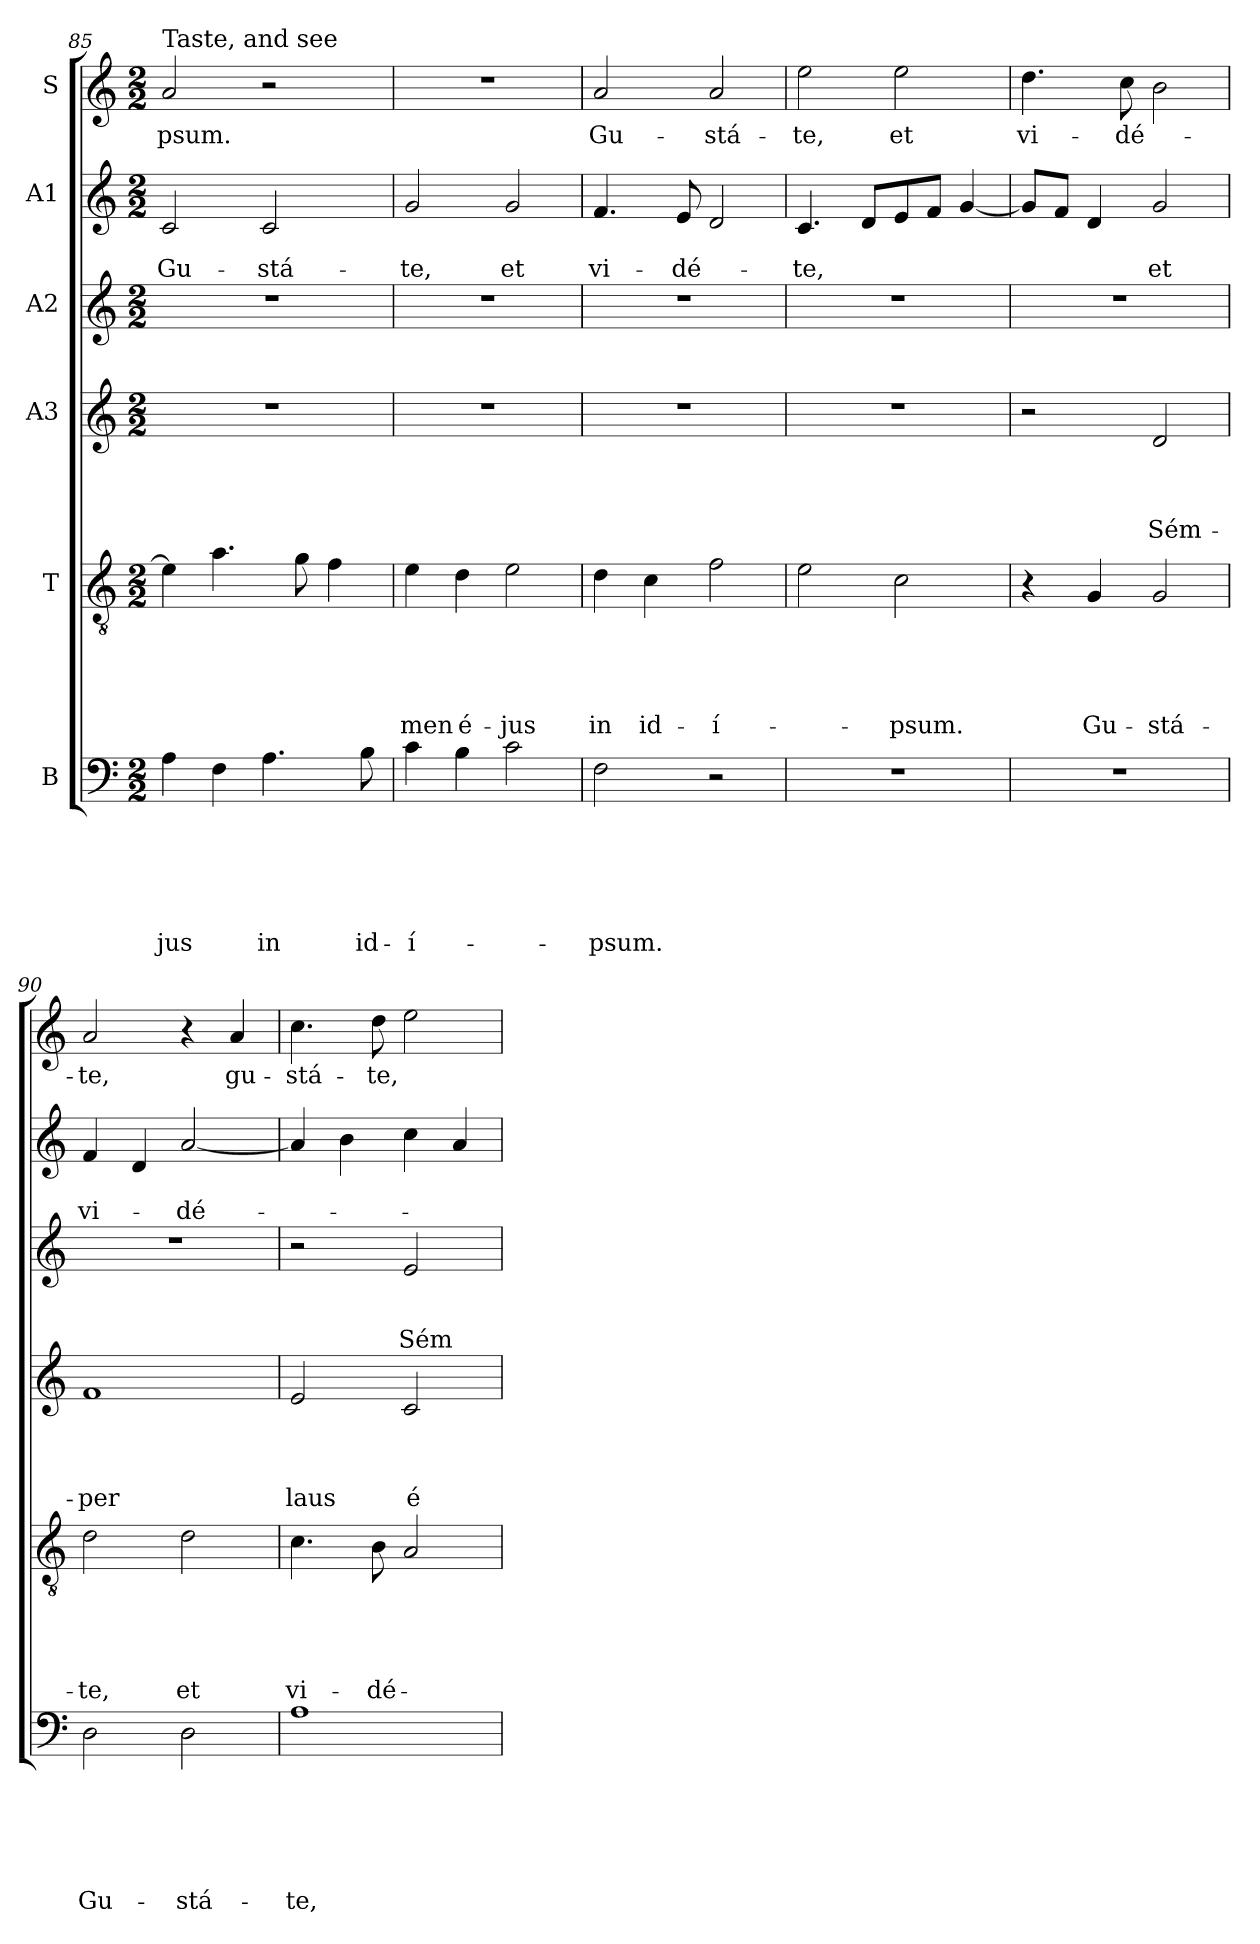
**kern	**text	**text	**text	**text	**text	**text	**kern	**text	**text	**text	**text	**text	**kern	**text	**text	**text	**text	**kern	**text	**text	**text	**kern	**text	**text	**kern	**text
*part6	*part6	*part6	*part6	*part6	*part6	*part6	*part5	*part5	*part5	*part5	*part5	*part5	*part4	*part4	*part4	*part4	*part4	*part3	*part3	*part3	*part3	*part2	*part2	*part2	*part1	*part1
*staff6	*staff6	*staff6	*staff6	*staff6	*staff6	*staff6	*staff5	*staff5	*staff5	*staff5	*staff5	*staff5	*staff4	*staff4	*staff4	*staff4	*staff4	*staff3	*staff3	*staff3	*staff3	*staff2	*staff2	*staff2	*staff1	*staff1
*I"B	*	*	*	*	*	*	*I"T	*	*	*	*	*	*I"A3	*	*	*	*	*I"A2	*	*	*	*I"A1	*	*	*I"S	*
*clefF4	*	*	*	*	*	*	*clefGv2	*	*	*	*	*	*clefG2	*	*	*	*	*clefG2	*	*	*	*clefG2	*	*	*clefG2	*
*k[]	*	*	*	*	*	*	*k[]	*	*	*	*	*	*k[]	*	*	*	*	*k[]	*	*	*	*k[]	*	*	*k[]	*
*C:	*	*	*	*	*	*	*C:	*	*	*	*	*	*C:	*	*	*	*	*C:	*	*	*	*C:	*	*	*C:	*
*M2/2	*	*	*	*	*	*	*M2/2	*	*	*	*	*	*M2/2	*	*	*	*	*M2/2	*	*	*	*M2/2	*	*	*M2/2	*
=85	=85	=85	=85	=85	=85	=85	=85	=85	=85	=85	=85	=85	=85	=85	=85	=85	=85	=85	=85	=85	=85	=85	=85	=85	=85	=85
!	!	!	!	!	!	!	!	!	!	!	!	!	!	!	!	!	!	!	!	!	!	!	!	!	!LO:TX:a:t=Taste, and see	!
!	!	!	!	!	!	!LO:LY:b	!	!	!	!	!	!	!	!	!	!	!	!	!	!	!	!	!	!LO:LY:b	!	!LO:LY:b
4A\	.	.	.	.	.	-jus	4e\]	.	.	.	.	.	1r	.	.	.	.	1r	.	.	.	2c/	.	Gu-	2a/	-psum.
4F\	.	.	.	.	.	.	4.a\	.	.	.	.	.	.	.	.	.	.	.	.	.	.	.	.	.	.	.
!	!	!	!	!	!	!LO:LY:b	!	!	!	!	!	!	!	!	!	!	!	!	!	!	!	!	!	!LO:LY:b	!	!
4.A\	.	.	.	.	.	in	.	.	.	.	.	.	.	.	.	.	.	.	.	.	.	2c/	.	-stá-	2r	.
.	.	.	.	.	.	.	8g\	.	.	.	.	.	.	.	.	.	.	.	.	.	.	.	.	.	.	.
.	.	.	.	.	.	.	4f\	.	.	.	.	.	.	.	.	.	.	.	.	.	.	.	.	.	.	.
!	!	!	!	!	!	!LO:LY:b	!	!	!	!	!	!	!	!	!	!	!	!	!	!	!	!	!	!	!	!
8B\	.	.	.	.	.	id-	.	.	.	.	.	.	.	.	.	.	.	.	.	.	.	.	.	.	.	.
!!LO:PB:g=z
=86	=86	=86	=86	=86	=86	=86	=86	=86	=86	=86	=86	=86	=86	=86	=86	=86	=86	=86	=86	=86	=86	=86	=86	=86	=86	=86
!	!	!	!	!	!	!LO:LY:b	!	!	!	!	!	!LO:LY:b	!	!	!	!	!	!	!	!	!	!	!	!LO:LY:b	!	!
4c\	.	.	.	.	.	-í-	4e\	.	.	.	.	-men	1r	.	.	.	.	1r	.	.	.	2g/	.	-te,	1r	.
!	!	!	!	!	!	!	!	!	!	!	!	!LO:LY:b	!	!	!	!	!	!	!	!	!	!	!	!	!	!
4B\	.	.	.	.	.	.	4d\	.	.	.	.	é-	.	.	.	.	.	.	.	.	.	.	.	.	.	.
!	!	!	!	!	!	!	!	!	!	!	!	!LO:LY:b	!	!	!	!	!	!	!	!	!	!	!	!LO:LY:b	!	!
2c\	.	.	.	.	.	.	2e\	.	.	.	.	-jus	.	.	.	.	.	.	.	.	.	2g/	.	et	.	.
=87	=87	=87	=87	=87	=87	=87	=87	=87	=87	=87	=87	=87	=87	=87	=87	=87	=87	=87	=87	=87	=87	=87	=87	=87	=87	=87
!	!	!	!	!	!	!LO:LY:b	!	!	!	!	!	!LO:LY:b	!	!	!	!	!	!	!	!	!	!	!	!LO:LY:b	!	!LO:LY:b
2F\	.	.	.	.	.	-psum.	4d\	.	.	.	.	in	1r	.	.	.	.	1r	.	.	.	4.f/	.	vi-	2a/	Gu-
!	!	!	!	!	!	!	!	!	!	!	!	!LO:LY:b	!	!	!	!	!	!	!	!	!	!	!	!	!	!
.	.	.	.	.	.	.	4c\	.	.	.	.	id-	.	.	.	.	.	.	.	.	.	.	.	.	.	.
!	!	!	!	!	!	!	!	!	!	!	!	!	!	!	!	!	!	!	!	!	!	!	!	!LO:LY:b	!	!
.	.	.	.	.	.	.	.	.	.	.	.	.	.	.	.	.	.	.	.	.	.	8e/	.	-dé-	.	.
!	!	!	!	!	!	!	!	!	!	!	!	!LO:LY:b	!	!	!	!	!	!	!	!	!	!	!	!	!	!LO:LY:b
2r	.	.	.	.	.	.	2f\	.	.	.	.	-í-	.	.	.	.	.	.	.	.	.	2d/	.	.	2a/	-stá-
=88	=88	=88	=88	=88	=88	=88	=88	=88	=88	=88	=88	=88	=88	=88	=88	=88	=88	=88	=88	=88	=88	=88	=88	=88	=88	=88
!	!	!	!	!	!	!	!	!	!	!	!	!	!	!	!	!	!	!	!	!	!	!	!	!LO:LY:b	!	!LO:LY:b
1r	.	.	.	.	.	.	2e\	.	.	.	.	.	1r	.	.	.	.	1r	.	.	.	4.c/	.	-te,	2ee\	-te,
.	.	.	.	.	.	.	.	.	.	.	.	.	.	.	.	.	.	.	.	.	.	8d/L	.	.	.	.
!	!	!	!	!	!	!	!	!	!	!	!	!LO:LY:b	!	!	!	!	!	!	!	!	!	!	!	!	!	!LO:LY:b
.	.	.	.	.	.	.	2c\	.	.	.	.	-psum.	.	.	.	.	.	.	.	.	.	8e/	.	.	2ee\	et
.	.	.	.	.	.	.	.	.	.	.	.	.	.	.	.	.	.	.	.	.	.	8f/J	.	.	.	.
.	.	.	.	.	.	.	.	.	.	.	.	.	.	.	.	.	.	.	.	.	.	[4g/	.	.	.	.
=89	=89	=89	=89	=89	=89	=89	=89	=89	=89	=89	=89	=89	=89	=89	=89	=89	=89	=89	=89	=89	=89	=89	=89	=89	=89	=89
!	!	!	!	!	!	!	!	!	!	!	!	!	!	!	!	!	!	!	!	!	!	!	!	!	!	!LO:LY:b
1r	.	.	.	.	.	.	4r	.	.	.	.	.	2r	.	.	.	.	1r	.	.	.	8g/L]	.	.	4.dd\	vi-
.	.	.	.	.	.	.	.	.	.	.	.	.	.	.	.	.	.	.	.	.	.	8f/J	.	.	.	.
!	!	!	!	!	!	!	!	!	!	!	!	!LO:LY:b	!	!	!	!	!	!	!	!	!	!	!	!	!	!
.	.	.	.	.	.	.	4G/	.	.	.	.	Gu-	.	.	.	.	.	.	.	.	.	4d/	.	.	.	.
!	!	!	!	!	!	!	!	!	!	!	!	!	!	!	!	!	!	!	!	!	!	!	!	!	!	!LO:LY:b
.	.	.	.	.	.	.	.	.	.	.	.	.	.	.	.	.	.	.	.	.	.	.	.	.	8cc\	-dé-
!	!	!	!	!	!	!	!	!	!	!	!	!LO:LY:b	!	!	!	!	!LO:LY:b	!	!	!	!	!	!	!LO:LY:b	!	!
.	.	.	.	.	.	.	2G/	.	.	.	.	-stá-	2d/	.	.	.	Sém-	.	.	.	.	2g/	.	et	2b\	.
=90	=90	=90	=90	=90	=90	=90	=90	=90	=90	=90	=90	=90	=90	=90	=90	=90	=90	=90	=90	=90	=90	=90	=90	=90	=90	=90
!	!	!	!	!	!	!LO:LY:b	!	!	!	!	!	!LO:LY:b	!	!	!	!	!LO:LY:b	!	!	!	!	!	!	!LO:LY:b	!	!LO:LY:b
2D\	.	.	.	.	.	Gu-	2d\	.	.	.	.	-te,	1f	.	.	.	-per	1r	.	.	.	4f/	.	vi-	2a/	-te,
.	.	.	.	.	.	.	.	.	.	.	.	.	.	.	.	.	.	.	.	.	.	4d/	.	.	.	.
!	!	!	!	!	!	!LO:LY:b	!	!	!	!	!	!LO:LY:b	!	!	!	!	!	!	!	!	!	!	!	!LO:LY:b	!	!
2D\	.	.	.	.	.	-stá-	2d\	.	.	.	.	et	.	.	.	.	.	.	.	.	.	[2a/	.	-dé-	4r	.
!	!	!	!	!	!	!	!	!	!	!	!	!	!	!	!	!	!	!	!	!	!	!	!	!	!	!LO:LY:b
.	.	.	.	.	.	.	.	.	.	.	.	.	.	.	.	.	.	.	.	.	.	.	.	.	4a/	gu-
=91	=91	=91	=91	=91	=91	=91	=91	=91	=91	=91	=91	=91	=91	=91	=91	=91	=91	=91	=91	=91	=91	=91	=91	=91	=91	=91
!	!	!	!	!	!	!LO:LY:b	!	!	!	!	!	!LO:LY:b	!	!	!	!	!LO:LY:b	!	!	!	!	!	!	!	!	!LO:LY:b
1A	.	.	.	.	.	-te,	4.c\	.	.	.	.	vi-	2e/	.	.	.	laus	2r	.	.	.	4a/]	.	.	4.cc\	-stá-
.	.	.	.	.	.	.	.	.	.	.	.	.	.	.	.	.	.	.	.	.	.	4b\	.	.	.	.
!	!	!	!	!	!	!	!	!	!	!	!	!LO:LY:b	!	!	!	!	!	!	!	!	!	!	!	!	!	!LO:LY:b
.	.	.	.	.	.	.	8B\	.	.	.	.	-dé-	.	.	.	.	.	.	.	.	.	.	.	.	8dd\	-te,
!	!	!	!	!	!	!	!	!	!	!	!	!	!	!	!	!	!LO:LY:b	!	!	!	!LO:LY:b	!	!	!	!	!
.	.	.	.	.	.	.	2A/	.	.	.	.	.	2c/	.	.	.	é-	2e/	.	.	Sém-	4cc\	.	.	2ee\	.
.	.	.	.	.	.	.	.	.	.	.	.	.	.	.	.	.	.	.	.	.	.	4a/	.	.	.	.
=	=	=	=	=	=	=	=	=	=	=	=	=	=	=	=	=	=	=	=	=	=	=	=	=	=	=
*-	*-	*-	*-	*-	*-	*-	*-	*-	*-	*-	*-	*-	*-	*-	*-	*-	*-	*-	*-	*-	*-	*-	*-	*-	*-	*-
